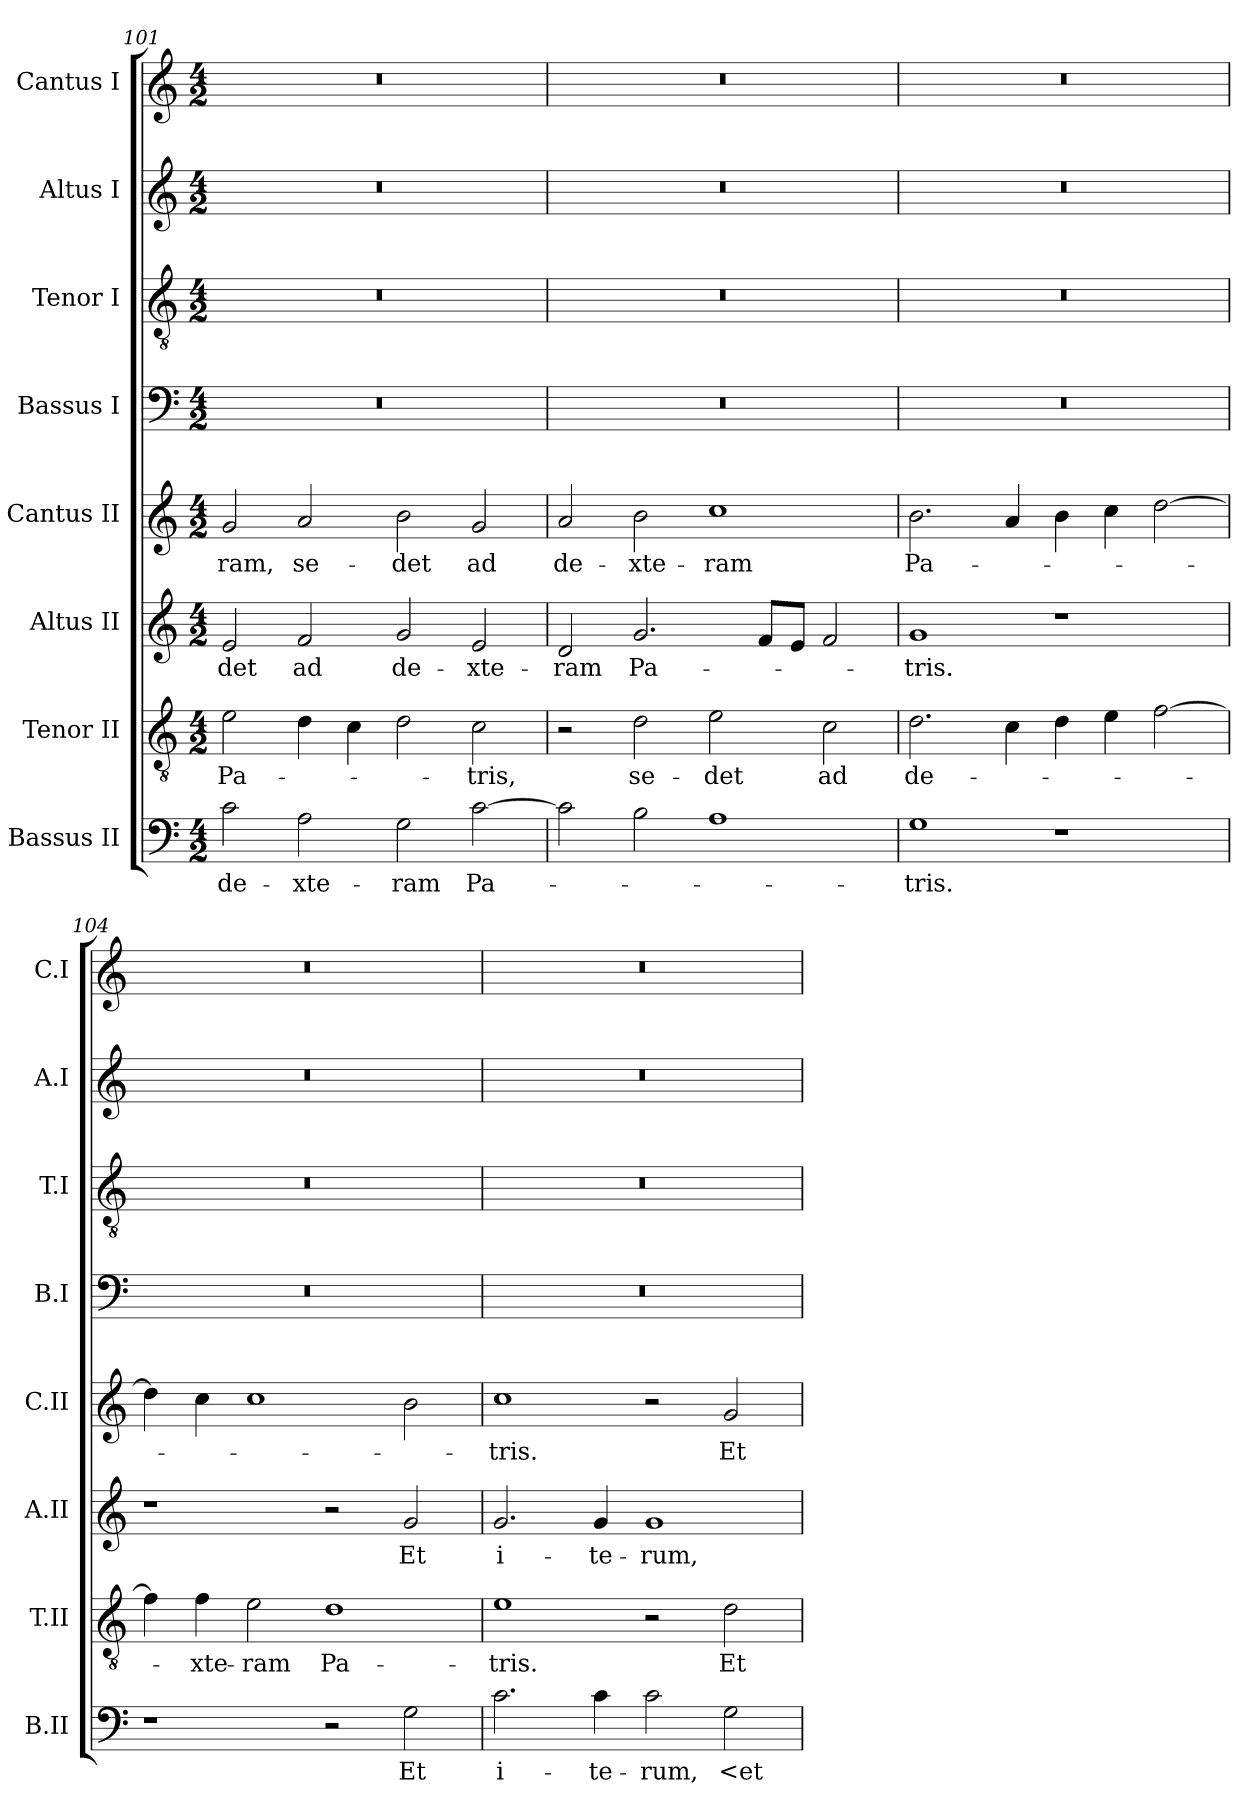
**kern	**text	**kern	**text	**kern	**text	**kern	**text	**kern	**kern	**kern	**kern
*part8	*part8	*part7	*part7	*part6	*part6	*part5	*part5	*part4	*part3	*part2	*part1
*staff8	*staff8	*staff7	*staff7	*staff6	*staff6	*staff5	*staff5	*staff4	*staff3	*staff2	*staff1
*I"Bassus II	*	*I"Tenor II	*	*I"Altus II	*	*I"Cantus II	*	*I"Bassus I	*I"Tenor I	*I"Altus I	*I"Cantus I
*I'B.II	*	*I'T.II	*	*I'A.II	*	*I'C.II	*	*I'B.I	*I'T.I	*I'A.I	*I'C.I
*clefF4	*	*clefGv2	*	*clefG2	*	*clefG2	*	*clefF4	*clefGv2	*clefG2	*clefG2
*	*	*ITrd7c12	*	*	*	*	*	*	*ITrd7c12	*	*
*k[]	*	*k[]	*	*k[]	*	*k[]	*	*k[]	*k[]	*k[]	*k[]
*C:	*	*C:	*	*C:	*	*C:	*	*C:	*C:	*C:	*C:
*M4/2	*	*M4/2	*	*M4/2	*	*M4/2	*	*M4/2	*M4/2	*M4/2	*M4/2
=101	=101	=101	=101	=101	=101	=101	=101	=101	=101	=101	=101
2c\	de-	2E\	Pa-	2e/	-det	2g/	-ram,	0r	0r	0r	0r
2A\	-xte-	4D\	.	2f/	ad	2a/	se-	.	.	.	.
.	.	4C\	.	.	.	.	.	.	.	.	.
2G\	-ram	2D\	.	2g/	de-	2b\	-det	.	.	.	.
[2c\	Pa-	2C\	-tris,	2e/	-xte-	2g/	ad	.	.	.	.
=102	=102	=102	=102	=102	=102	=102	=102	=102	=102	=102	=102
2c\]	.	2r	.	2d/	-ram	2a/	de-	0r	0r	0r	0r
2B\	.	2D\	se-	2.g/	Pa-	2b\	-xte-	.	.	.	.
1A\	.	2E\	-det	.	.	1cc\	-ram	.	.	.	.
.	.	.	.	8f/L	.	.	.	.	.	.	.
.	.	.	.	8e/J	.	.	.	.	.	.	.
.	.	2C\	ad	2f/	.	.	.	.	.	.	.
=103	=103	=103	=103	=103	=103	=103	=103	=103	=103	=103	=103
1G\	-tris.	2.D\	de-	1g/	-tris.	2.b\	Pa-	0r	0r	0r	0r
.	.	4C\	.	.	.	4a/	.	.	.	.	.
1r	.	4D\	.	1r	.	4b\	.	.	.	.	.
.	.	4E\	.	.	.	4cc\	.	.	.	.	.
.	.	[2F\	.	.	.	[2dd\	.	.	.	.	.
=104	=104	=104	=104	=104	=104	=104	=104	=104	=104	=104	=104
1r	.	4F\]	.	1r	.	4dd\]	.	0r	0r	0r	0r
.	.	4F\	-xte-	.	.	4cc\	.	.	.	.	.
.	.	2E\	-ram	.	.	1cc\	.	.	.	.	.
2r	.	1D\	Pa-	2r	.	.	.	.	.	.	.
2G\	Et	.	.	2g/	Et	2b\	.	.	.	.	.
=105	=105	=105	=105	=105	=105	=105	=105	=105	=105	=105	=105
2.c\	i-	1E\	-tris.	2.g/	i-	1cc\	-tris.	0r	0r	0r	0r
4c\	-te-	.	.	4g/	-te-	.	.	.	.	.	.
2c\	-rum,	2r	.	1g/	-rum,	2r	.	.	.	.	.
2G\	<et	2D\	Et	.	.	2g/	Et	.	.	.	.
=	=	=	=	=	=	=	=	=	=	=	=
*-	*-	*-	*-	*-	*-	*-	*-	*-	*-	*-	*-
